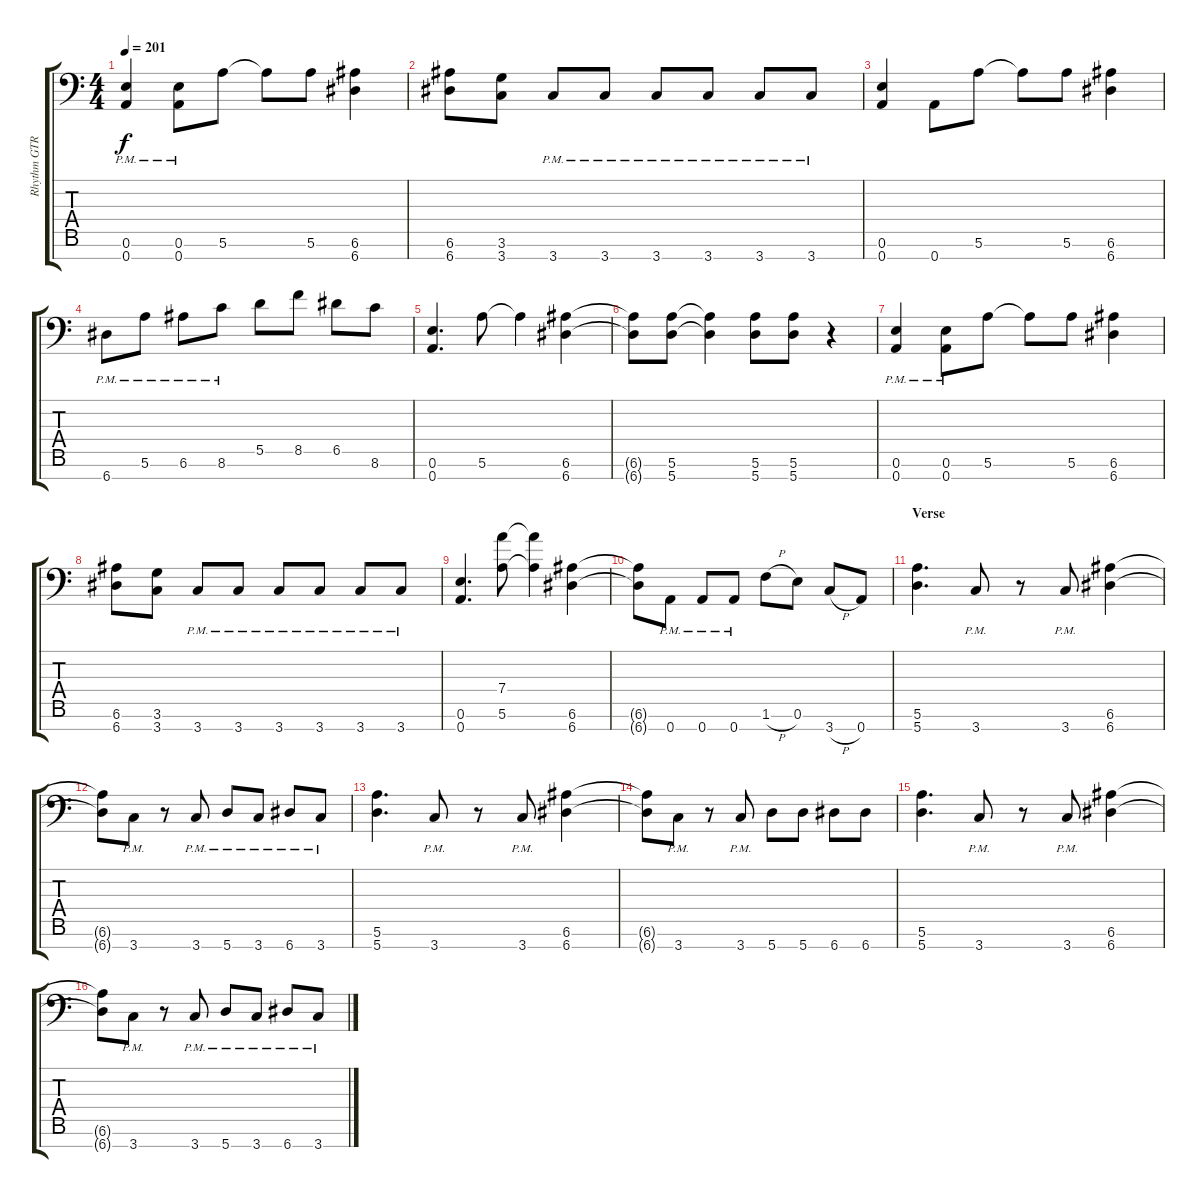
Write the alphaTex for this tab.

\track ("Rhythm GTR 1" "Rhythm GTR") {instrument overdrivenguitar}
\staff {score tabs}
\tuning (E4 B3 G3 D3 A2 E2 A1) {hide}
\ts (4 4)
\tempo 201
\clef f4
\ks aminor
(0.6{pm} 0.7{pm}).4{dy f} (0.6{pm} 0.7{pm}).8 5.6.8 5.6{t}.8 5.6.8 (6.6 6.7).4 |
(6.6 6.7).8 (3.6 3.7).8 3.7{pm}.8 3.7{pm}.8 3.7{pm}.8 3.7{pm}.8 3.7{pm}.8 3.7{pm}.8 |
(0.6 0.7).4 0.7.8 5.6.8 5.6{t}.8 5.6.8 (6.6 6.7).4 |
6.7{pm}.8 5.6{pm}.8 6.6{pm}.8 8.6{pm}.8 5.5.8 8.5.8 6.5.8 8.6.8 |
(0.6 0.7).4{d} 5.6.8 5.6{t}.4 (6.6 6.7).4 |
(6.6{t} 6.7{t}).8 (5.6 5.7).8 (5.6{t} 5.7{t}).4 (5.6 5.7).8 (5.6 5.7).8 r.4 |
(0.6{pm} 0.7{pm}).4 (0.6{pm} 0.7{pm}).8 5.6.8 5.6{t}.8 5.6.8 (6.6 6.7).4 |
(6.6 6.7).8 (3.6 3.7).8 3.7{pm}.8 3.7{pm}.8 3.7{pm}.8 3.7{pm}.8 3.7{pm}.8 3.7{pm}.8 |
(0.6 0.7).4{d} (7.4 5.6).8 (7.4{t} 5.6{t}).4 (6.6 6.7).4 |
(6.6{t} 6.7{t}).8 0.7{pm}.8 0.7{pm}.8 0.7{pm}.8 1.6{h}.8 0.6.8 3.7{h}.8 0.7.8 |
\section ("" "Verse")
(5.6 5.7).4{d} 3.7{pm}.8 r.8 3.7{pm}.8 (6.6 6.7).4 |
(6.6{t} 6.7{t}).8 3.7{pm}.8 r.8 3.7{pm}.8 5.7{pm}.8 3.7{pm}.8 6.7{pm}.8 3.7{pm}.8 |
(5.6 5.7).4{d} 3.7{pm}.8 r.8 3.7{pm}.8 (6.6 6.7).4 |
(6.6{t} 6.7{t}).8 3.7{pm}.8 r.8 3.7{pm}.8 5.7.8 5.7.8 6.7.8 6.7.8 |
(5.6 5.7).4{d} 3.7{pm}.8 r.8 3.7{pm}.8 (6.6 6.7).4 |
(6.6{t} 6.7{t}).8 3.7{pm}.8 r.8 3.7{pm}.8 5.7{pm}.8 3.7{pm}.8 6.7{pm}.8 3.7{pm}.8
